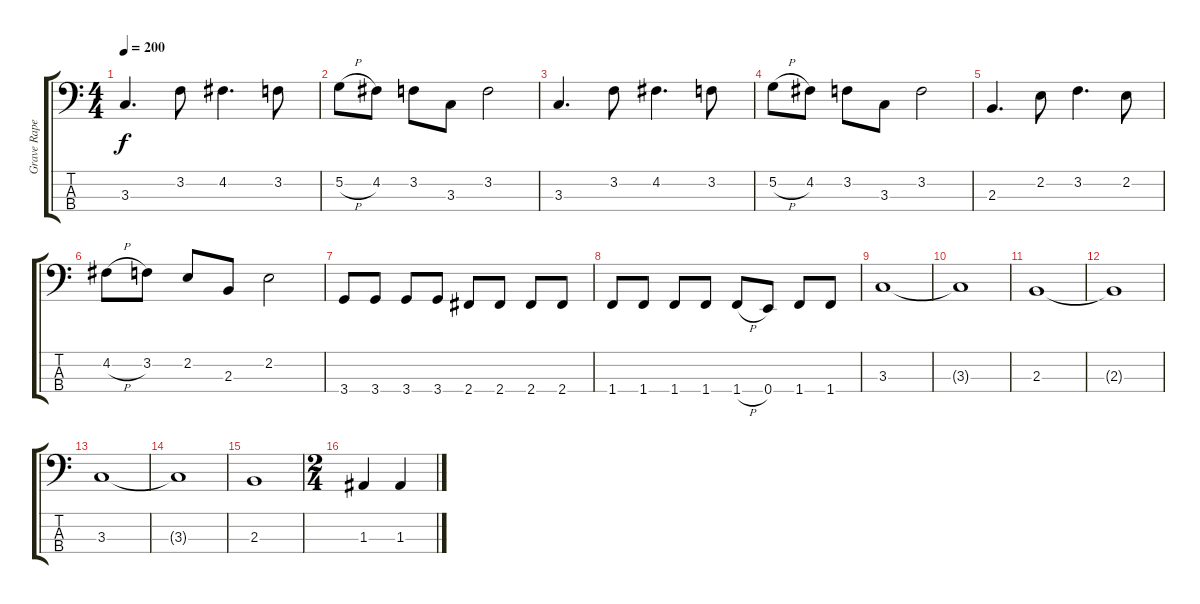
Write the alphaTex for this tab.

\track ("Grave Raper" "Grave Rape") {instrument electricbasspick}
\staff {score tabs}
\tuning (G2 D2 A1 E1) {hide}
\ts (4 4)
\tempo 200
\clef f4
\ks c
3.3.4{d dy f} 3.2.8 4.2.4{d} 3.2.8 |
5.2{h}.8 4.2.8 3.2.8 3.3.8 3.2.2 |
3.3.4{d} 3.2.8 4.2.4{d} 3.2.8 |
5.2{h}.8 4.2.8 3.2.8 3.3.8 3.2.2 |
2.3.4{d} 2.2.8 3.2.4{d} 2.2.8 |
4.2{h}.8 3.2.8 2.2.8 2.3.8 2.2.2 |
3.4.8 3.4.8 3.4.8 3.4.8 2.4.8 2.4.8 2.4.8 2.4.8 |
1.4.8 1.4.8 1.4.8 1.4.8 1.4{h}.8 0.4.8 1.4.8 1.4.8 |
3.3.1 |
3.3{t}.1 |
2.3.1 |
2.3{t}.1 |
3.3.1 |
3.3{t}.1 |
2.3.1 |
\ts (2 4)
1.3.4 1.3.4
